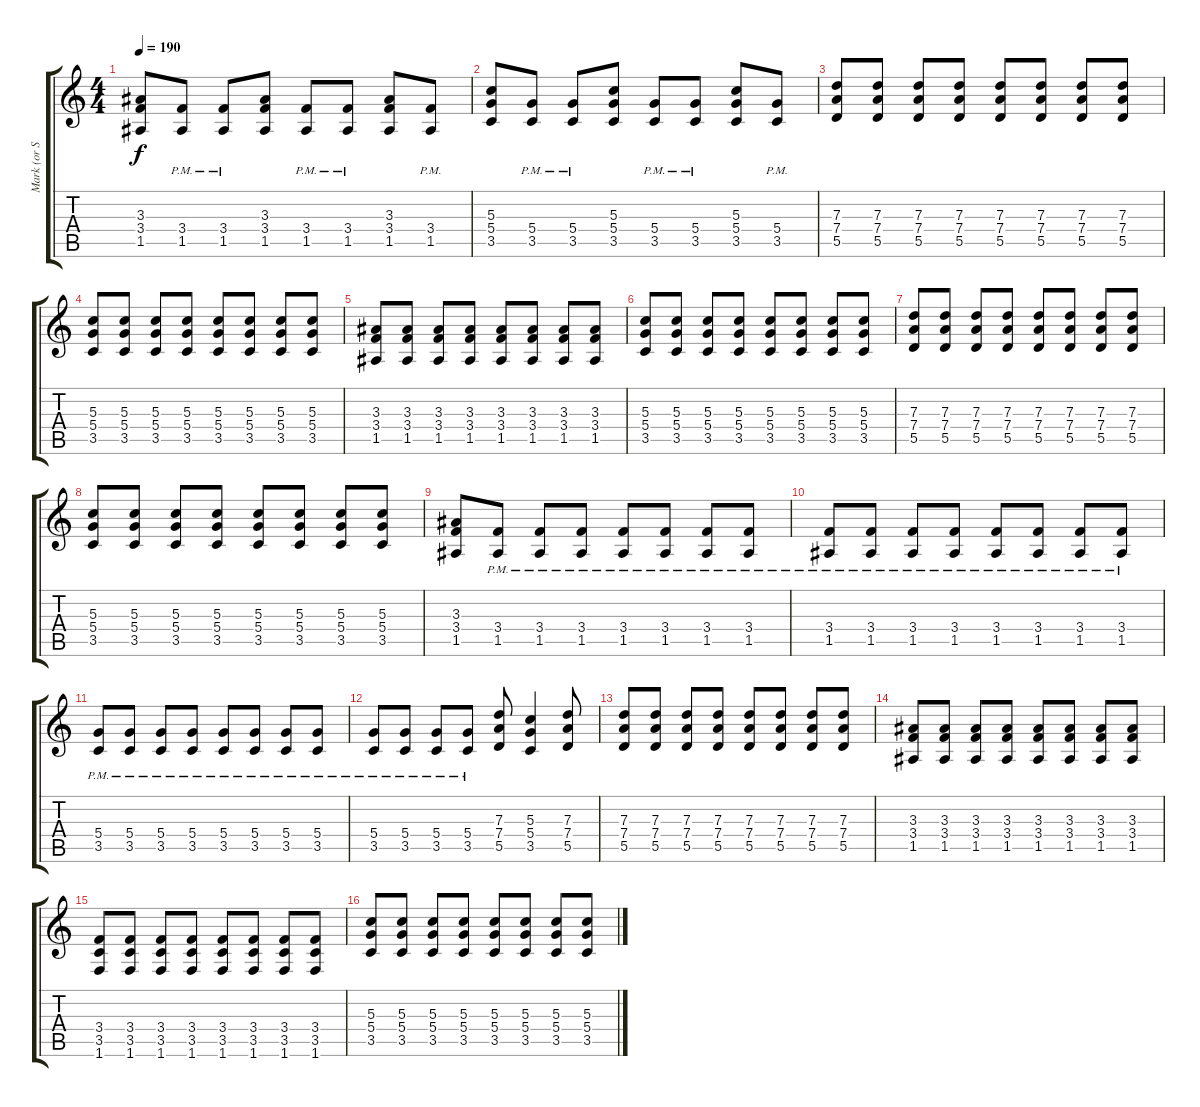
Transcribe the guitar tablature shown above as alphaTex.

\track ("Mark (or Scott Studio Guitar)" "Mark (or S") {instrument distortionguitar}
\staff {score tabs}
\tuning (E4 B3 G3 D3 A2 E2) {hide}
\ts (4 4)
\tempo 190
\clef g2
\ks c
(3.3 3.4 1.5).8{dy f} (3.4{pm} 1.5{pm}).8 (3.4{pm} 1.5{pm}).8 (3.3 3.4 1.5).8 (3.4{pm} 1.5{pm}).8 (3.4{pm} 1.5{pm}).8 (3.3 3.4 1.5).8 (3.4{pm} 1.5{pm}).8 |
(5.3 5.4 3.5).8 (5.4{pm} 3.5{pm}).8 (5.4{pm} 3.5{pm}).8 (5.3 5.4 3.5).8 (5.4{pm} 3.5{pm}).8 (5.4{pm} 3.5{pm}).8 (5.3 5.4 3.5).8 (5.4{pm} 3.5{pm}).8 |
(7.3 7.4 5.5).8 (7.3 7.4 5.5).8 (7.3 7.4 5.5).8 (7.3 7.4 5.5).8 (7.3 7.4 5.5).8 (7.3 7.4 5.5).8 (7.3 7.4 5.5).8 (7.3 7.4 5.5).8 |
(5.3 5.4 3.5).8 (5.3 5.4 3.5).8 (5.3 5.4 3.5).8 (5.3 5.4 3.5).8 (5.3 5.4 3.5).8 (5.3 5.4 3.5).8 (5.3 5.4 3.5).8 (5.3 5.4 3.5).8 |
(3.3 3.4 1.5).8 (3.3 3.4 1.5).8 (3.3 3.4 1.5).8 (3.3 3.4 1.5).8 (3.3 3.4 1.5).8 (3.3 3.4 1.5).8 (3.3 3.4 1.5).8 (3.3 3.4 1.5).8 |
(5.3 5.4 3.5).8 (5.3 5.4 3.5).8 (5.3 5.4 3.5).8 (5.3 5.4 3.5).8 (5.3 5.4 3.5).8 (5.3 5.4 3.5).8 (5.3 5.4 3.5).8 (5.3 5.4 3.5).8 |
(7.3 7.4 5.5).8 (7.3 7.4 5.5).8 (7.3 7.4 5.5).8 (7.3 7.4 5.5).8 (7.3 7.4 5.5).8 (7.3 7.4 5.5).8 (7.3 7.4 5.5).8 (7.3 7.4 5.5).8 |
(5.3 5.4 3.5).8 (5.3 5.4 3.5).8 (5.3 5.4 3.5).8 (5.3 5.4 3.5).8 (5.3 5.4 3.5).8 (5.3 5.4 3.5).8 (5.3 5.4 3.5).8 (5.3 5.4 3.5).8 |
(3.3 3.4 1.5).8 (3.4{pm} 1.5{pm}).8 (3.4{pm} 1.5{pm}).8 (3.4{pm} 1.5{pm}).8 (3.4{pm} 1.5{pm}).8 (3.4{pm} 1.5{pm}).8 (3.4{pm} 1.5{pm}).8 (3.4{pm} 1.5{pm}).8 |
(3.4{pm} 1.5{pm}).8 (3.4{pm} 1.5{pm}).8 (3.4{pm} 1.5{pm}).8 (3.4{pm} 1.5{pm}).8 (3.4{pm} 1.5{pm}).8 (3.4{pm} 1.5{pm}).8 (3.4{pm} 1.5{pm}).8 (3.4{pm} 1.5{pm}).8 |
(5.4{pm} 3.5{pm}).8 (5.4{pm} 3.5{pm}).8 (5.4{pm} 3.5{pm}).8 (5.4{pm} 3.5{pm}).8 (5.4{pm} 3.5{pm}).8 (5.4{pm} 3.5{pm}).8 (5.4{pm} 3.5{pm}).8 (5.4{pm} 3.5{pm}).8 |
(5.4{pm} 3.5{pm}).8 (5.4{pm} 3.5{pm}).8 (5.4{pm} 3.5{pm}).8 (5.4{pm} 3.5{pm}).8 (7.3 7.4 5.5).8 (5.3 5.4 3.5).4 (7.3 7.4 5.5).8 |
(7.3 7.4 5.5).8 (7.3 7.4 5.5).8 (7.3 7.4 5.5).8 (7.3 7.4 5.5).8 (7.3 7.4 5.5).8 (7.3 7.4 5.5).8 (7.3 7.4 5.5).8 (7.3 7.4 5.5).8 |
(3.3 3.4 1.5).8 (3.3 3.4 1.5).8 (3.3 3.4 1.5).8 (3.3 3.4 1.5).8 (3.3 3.4 1.5).8 (3.3 3.4 1.5).8 (3.3 3.4 1.5).8 (3.3 3.4 1.5).8 |
(3.4 3.5 1.6).8 (3.4 3.5 1.6).8 (3.4 3.5 1.6).8 (3.4 3.5 1.6).8 (3.4 3.5 1.6).8 (3.4 3.5 1.6).8 (3.4 3.5 1.6).8 (3.4 3.5 1.6).8 |
(5.3 5.4 3.5).8 (5.3 5.4 3.5).8 (5.3 5.4 3.5).8 (5.3 5.4 3.5).8 (5.3 5.4 3.5).8 (5.3 5.4 3.5).8 (5.3 5.4 3.5).8 (5.3 5.4 3.5).8
